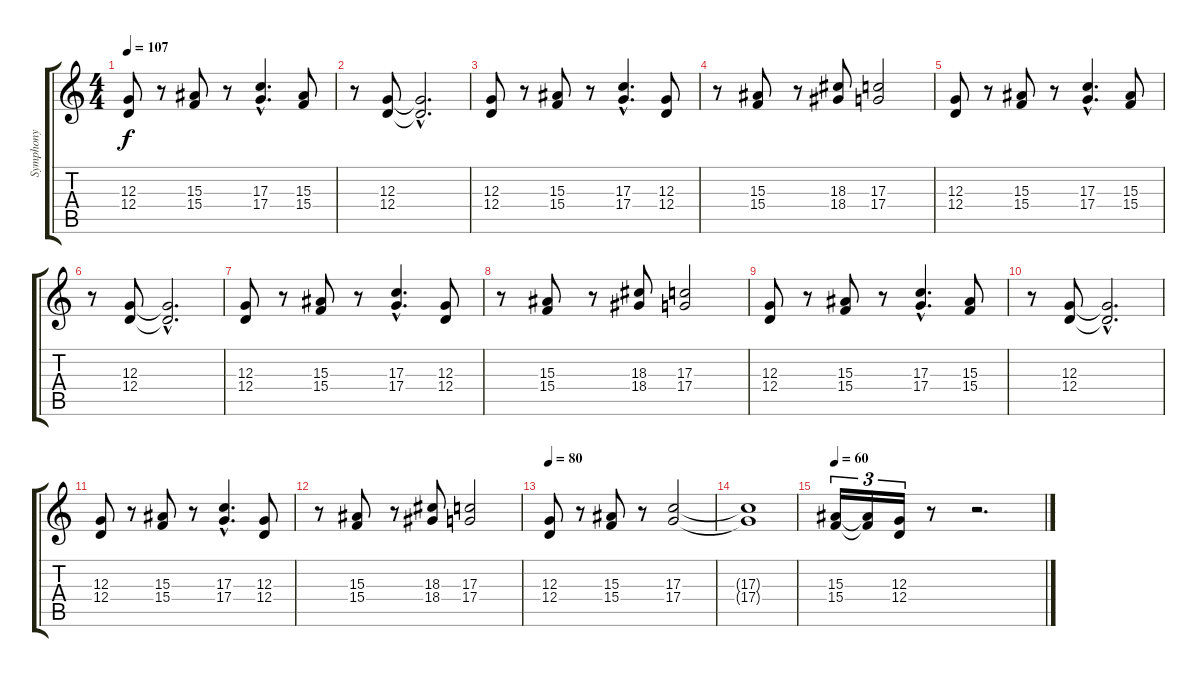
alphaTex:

\track ("Symphony" "Symphony") {instrument stringensemble1}
\staff {score tabs}
\tuning (E4 B3 G3 D3 A2 E2) {hide}
\ts (4 4)
\tempo 107
\clef g2
\ks c
(12.3 12.4).8{dy f} r.8 (15.3 15.4).8 r.8 (17.3{hac} 17.4{hac}).4{d} (15.3 15.4).8 |
r.8 (12.3 12.4).8 (12.3{hac t} 12.4{hac t}).2{d} |
(12.3 12.4).8 r.8 (15.3 15.4).8 r.8 (17.3{hac} 17.4{hac}).4{d} (12.3 12.4).8 |
r.8 (15.3 15.4).8 r.8 (18.3 18.4).8 (17.3 17.4).2 |
(12.3 12.4).8 r.8 (15.3 15.4).8 r.8 (17.3{hac} 17.4{hac}).4{d} (15.3 15.4).8 |
r.8 (12.3 12.4).8 (12.3{hac t} 12.4{hac t}).2{d} |
(12.3 12.4).8 r.8 (15.3 15.4).8 r.8 (17.3{hac} 17.4{hac}).4{d} (12.3 12.4).8 |
r.8 (15.3 15.4).8 r.8 (18.3 18.4).8 (17.3 17.4).2 |
(12.3 12.4).8 r.8 (15.3 15.4).8 r.8 (17.3{hac} 17.4{hac}).4{d} (15.3 15.4).8 |
r.8 (12.3 12.4).8 (12.3{hac t} 12.4{hac t}).2{d} |
(12.3 12.4).8 r.8 (15.3 15.4).8 r.8 (17.3{hac} 17.4{hac}).4{d} (12.3 12.4).8 |
r.8 (15.3 15.4).8 r.8 (18.3 18.4).8 (17.3 17.4).2 |
\tempo 80
(12.3 12.4).8 r.8 (15.3 15.4).8 r.8 (17.3 17.4).2 |
(17.3{t} 17.4{t}).1 |
\tempo 60
(15.3 15.4).16{tu (3 2)} (15.3{t} 15.4{t}).16{tu (3 2)} (12.3 12.4).16{tu (3 2)} r.8 r.2{d}
